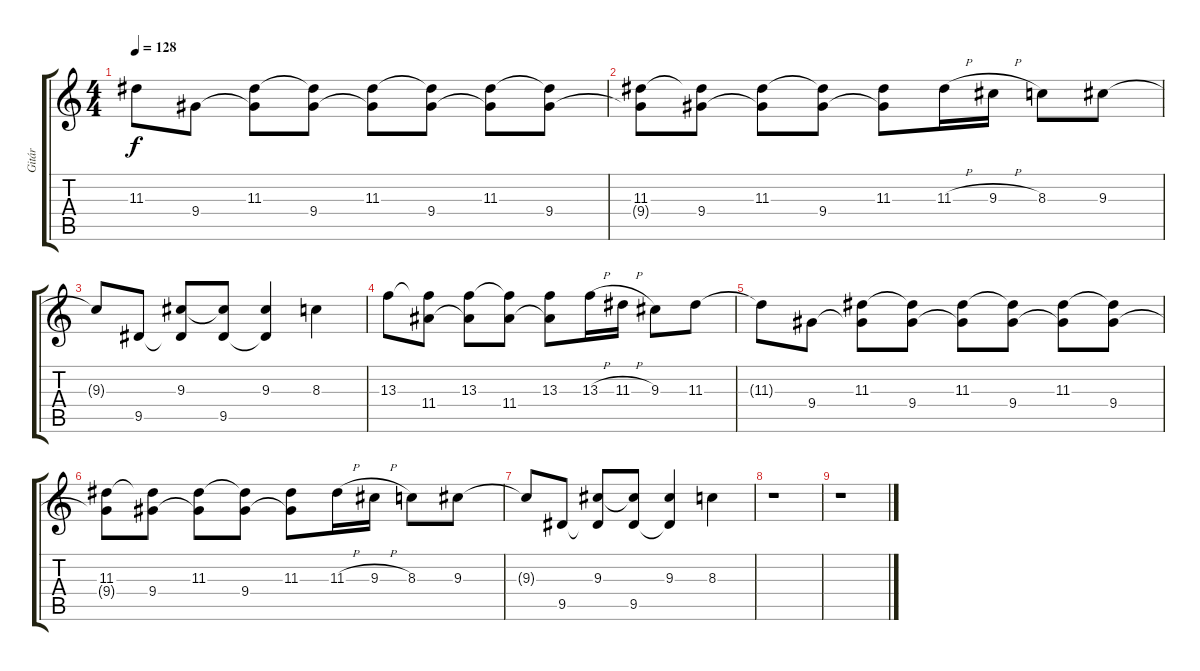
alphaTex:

\track ("Gitár" "Gitár") {instrument overdrivenguitar}
\staff {score tabs}
\tuning (Db4 Ab3 E3 B2 Gb2 Db2) {hide}
\ts (4 4)
\tempo 128
\clef g2
\ks c
11.3{t}.8{dy f} 9.4.8 (11.3 9.4{t}).8 (11.3{t} 9.4).8 (11.3 9.4{t}).8 (11.3{t} 9.4).8 (11.3 9.4{t}).8 (11.3{t} 9.4).8 |
(11.3 9.4{t}).8 (11.3{t} 9.4).8 (11.3 9.4{t}).8 (11.3{t} 9.4).8 (11.3 9.4{t}).8 11.3{h}.16 9.3{h}.16 8.3.8 9.3.8 |
9.3{t}.8 9.5.8 (9.3 9.5{t}).8 (9.3{t} 9.5).8 (9.3 9.5{t}).4 8.3.4 |
13.3.8 (13.3{t} 11.4).8 (13.3 11.4{t}).8 (13.3{t} 11.4).8 (13.3 11.4{t}).8 13.3{h}.16 11.3{h}.16 9.3.8 11.3.8 |
11.3{t}.8 9.4.8 (11.3 9.4{t}).8 (11.3{t} 9.4).8 (11.3 9.4{t}).8 (11.3{t} 9.4).8 (11.3 9.4{t}).8 (11.3{t} 9.4).8 |
(11.3 9.4{t}).8 (11.3{t} 9.4).8 (11.3 9.4{t}).8 (11.3{t} 9.4).8 (11.3 9.4{t}).8 11.3{h}.16 9.3{h}.16 8.3.8 9.3.8 |
9.3{t}.8 9.5.8 (9.3 9.5{t}).8 (9.3{t} 9.5).8 (9.3 9.5{t}).4 8.3.4 |
r.1 |
r.1
